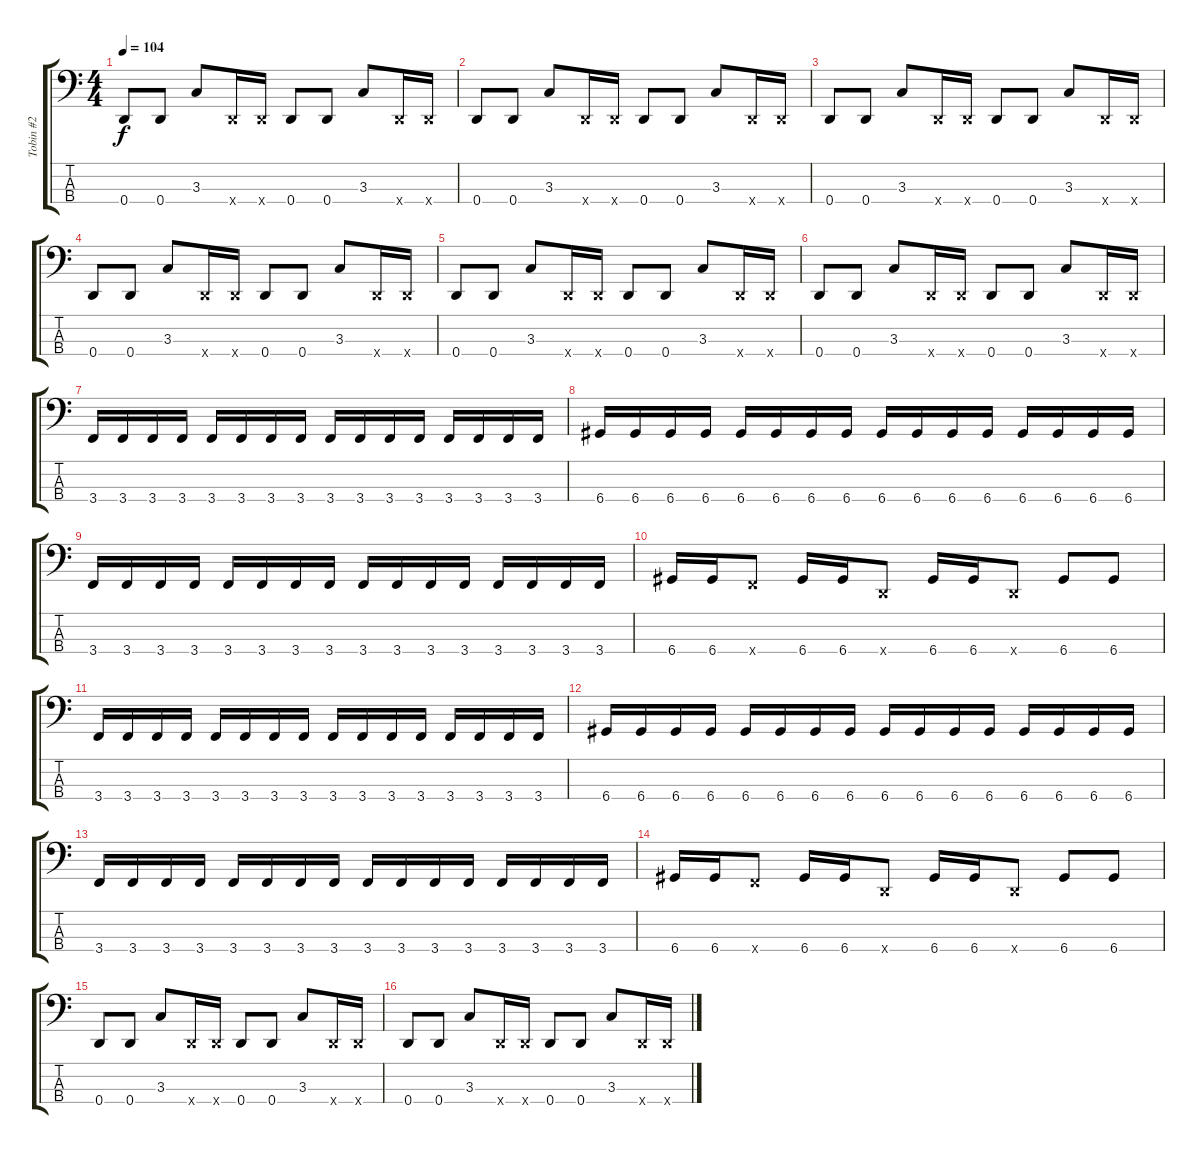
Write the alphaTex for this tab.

\track ("Tobin #2" "Tobin #2") {instrument electricbassfinger}
\staff {score tabs}
\tuning (G2 D2 A1 D1) {hide}
\ts (4 4)
\tempo 104
\clef f4
\ks c
0.4.8{dy f} 0.4.8 3.3.8 0.4{x}.16 0.4{x}.16 0.4.8 0.4.8 3.3.8 0.4{x}.16 0.4{x}.16 |
0.4.8 0.4.8 3.3.8 0.4{x}.16 0.4{x}.16 0.4.8 0.4.8 3.3.8 0.4{x}.16 0.4{x}.16 |
0.4.8 0.4.8 3.3.8 0.4{x}.16 0.4{x}.16 0.4.8 0.4.8 3.3.8 0.4{x}.16 0.4{x}.16 |
0.4.8 0.4.8 3.3.8 0.4{x}.16 0.4{x}.16 0.4.8 0.4.8 3.3.8 0.4{x}.16 0.4{x}.16 |
0.4.8 0.4.8 3.3.8 0.4{x}.16 0.4{x}.16 0.4.8 0.4.8 3.3.8 0.4{x}.16 0.4{x}.16 |
0.4.8 0.4.8 3.3.8 0.4{x}.16 0.4{x}.16 0.4.8 0.4.8 3.3.8 0.4{x}.16 0.4{x}.16 |
3.4.16 3.4.16 3.4.16 3.4.16 3.4.16 3.4.16 3.4.16 3.4.16 3.4.16 3.4.16 3.4.16 3.4.16 3.4.16 3.4.16 3.4.16 3.4.16 |
6.4.16 6.4.16 6.4.16 6.4.16 6.4.16 6.4.16 6.4.16 6.4.16 6.4.16 6.4.16 6.4.16 6.4.16 6.4.16 6.4.16 6.4.16 6.4.16 |
3.4.16 3.4.16 3.4.16 3.4.16 3.4.16 3.4.16 3.4.16 3.4.16 3.4.16 3.4.16 3.4.16 3.4.16 3.4.16 3.4.16 3.4.16 3.4.16 |
6.4.16 6.4.16 3.4{x}.8 6.4.16 6.4.16 0.4{x}.8 6.4.16 6.4.16 0.4{x}.8 6.4.8 6.4.8 |
3.4.16 3.4.16 3.4.16 3.4.16 3.4.16 3.4.16 3.4.16 3.4.16 3.4.16 3.4.16 3.4.16 3.4.16 3.4.16 3.4.16 3.4.16 3.4.16 |
6.4.16 6.4.16 6.4.16 6.4.16 6.4.16 6.4.16 6.4.16 6.4.16 6.4.16 6.4.16 6.4.16 6.4.16 6.4.16 6.4.16 6.4.16 6.4.16 |
3.4.16 3.4.16 3.4.16 3.4.16 3.4.16 3.4.16 3.4.16 3.4.16 3.4.16 3.4.16 3.4.16 3.4.16 3.4.16 3.4.16 3.4.16 3.4.16 |
6.4.16 6.4.16 3.4{x}.8 6.4.16 6.4.16 0.4{x}.8 6.4.16 6.4.16 0.4{x}.8 6.4.8 6.4.8 |
0.4.8 0.4.8 3.3.8 0.4{x}.16 0.4{x}.16 0.4.8 0.4.8 3.3.8 0.4{x}.16 0.4{x}.16 |
0.4.8 0.4.8 3.3.8 0.4{x}.16 0.4{x}.16 0.4.8 0.4.8 3.3.8 0.4{x}.16 0.4{x}.16
